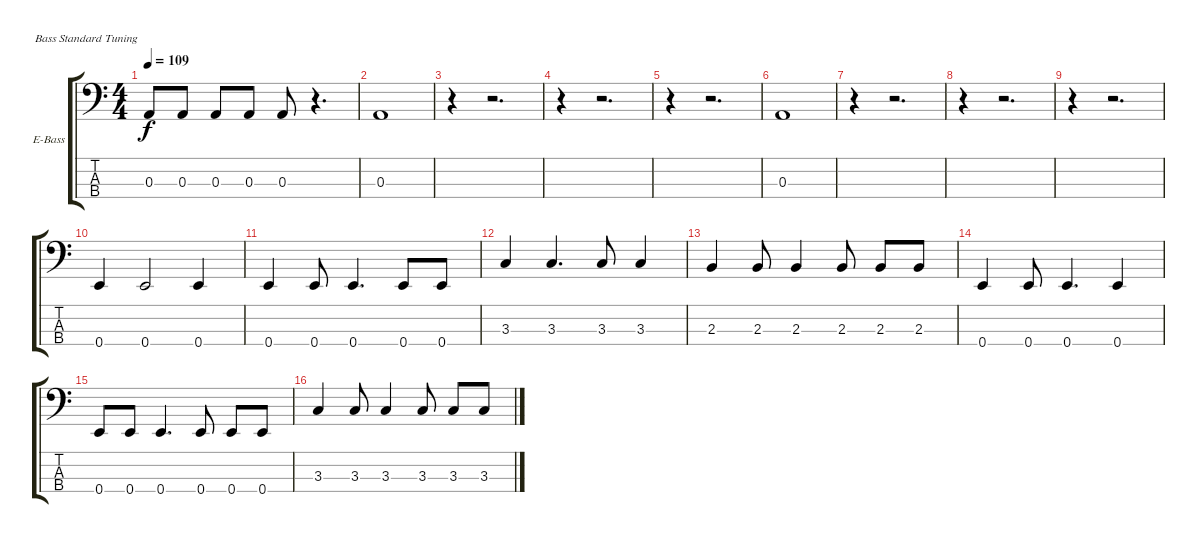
\bracketExtendMode groupsimilarinstruments
\firstSystemTrackNameOrientation horizontal
\otherSystemsTrackNameOrientation horizontal
\track ("Bass" "E-Bass") {instrument electricbassfinger}
\staff {score tabs}
\tuning (G2 D2 A1 E1)
\ts (4 4)
\tempo 109
\clef f4
\ks c
0.3.8{dy f} 0.3.8 0.3.8 0.3.8 0.3.8 r.4{d} |
0.3.1 |
r.4 r.2{d} |
r.4 r.2{d} |
r.4 r.2{d} |
0.3.1 |
r.4 r.2{d} |
r.4 r.2{d} |
r.4 r.2{d} |
0.4.4 0.4.2 0.4.4 |
0.4.4 0.4.8 0.4.4{d} 0.4.8 0.4.8 |
3.3.4 3.3.4{d} 3.3.8 3.3.4 |
2.3.4 2.3.8 2.3.4 2.3.8 2.3.8 2.3.8 |
0.4.4 0.4.8 0.4.4{d} 0.4.4 |
0.4.8 0.4.8 0.4.4{d} 0.4.8 0.4.8 0.4.8 |
3.3.4 3.3.8 3.3.4 3.3.8 3.3.8 3.3.8
